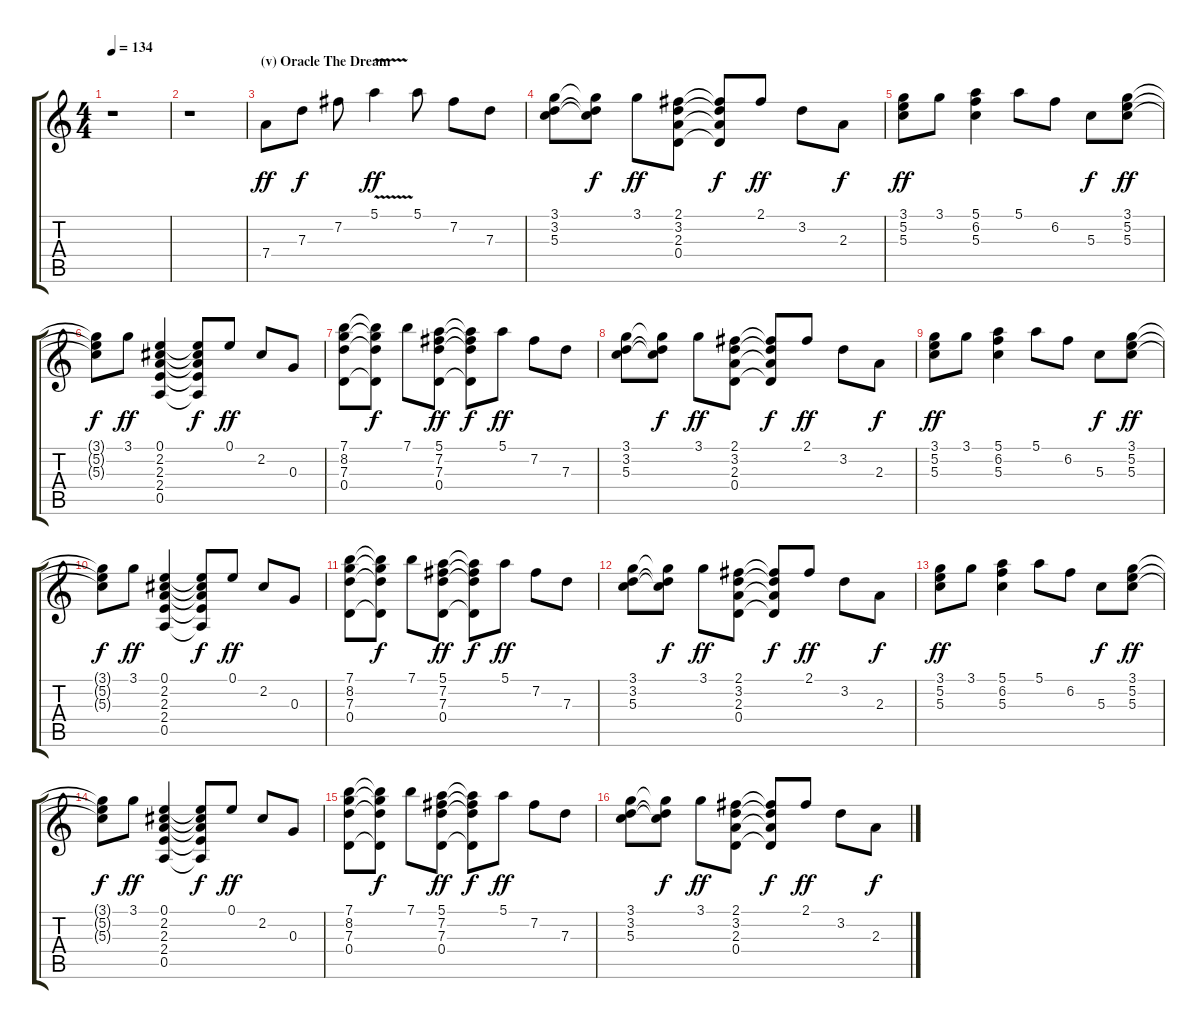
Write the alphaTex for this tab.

\track "" {instrument distortionguitar}
\staff {score tabs}
\tuning (E4 B3 G3 D3 A2 E2) {hide}
\ts (4 4)
\tempo 134
\clef g2
\ks c
r.1{dy ff instrument distortionguitar} |
r.1 |
\section ("" "(v) Oracle The Dream")
7.4.8 7.3.8{dy f} 7.2.8 5.1{v}.4{dy ff} 5.1.8 7.2.8 7.3.8 |
(3.1 3.2 5.3).8 (3.1{t} 3.2{t} 5.3{t}).8{dy f} 3.1.8{dy ff} (2.1 3.2 2.3 0.4).8 (2.1{t} 3.2{t} 2.3{t} 0.4{t}).8{dy f} 2.1.8{dy ff} 3.2.8 2.3.8{dy f} |
(3.1 5.2 5.3).8{dy ff} 3.1.8 (5.1 6.2 5.3).4 5.1.8 6.2.8 5.3.8{dy f} (3.1 5.2 5.3).8{dy ff} |
(3.1{t} 5.2{t} 5.3{t}).8{dy f} 3.1.8{dy ff} (0.1 2.2 2.3 2.4 0.5).4 (0.1{t} 2.2{t} 2.3{t} 2.4{t} 0.5{t}).8{dy f} 0.1.8{dy ff} 2.2.8 0.3.8 |
(7.1 8.2 7.3 0.4).8 (7.1{t} 8.2{t} 7.3{t} 0.4{t}).8{dy f} 7.1.8 (5.1 7.2 7.3 0.4).8{dy ff} (5.1{t} 7.2{t} 7.3{t} 0.4{t}).8{dy f} 5.1.8{dy ff} 7.2.8 7.3.8 |
(3.1 3.2 5.3).8 (3.1{t} 3.2{t} 5.3{t}).8{dy f} 3.1.8{dy ff} (2.1 3.2 2.3 0.4).8 (2.1{t} 3.2{t} 2.3{t} 0.4{t}).8{dy f} 2.1.8{dy ff} 3.2.8 2.3.8{dy f} |
(3.1 5.2 5.3).8{dy ff} 3.1.8 (5.1 6.2 5.3).4 5.1.8 6.2.8 5.3.8{dy f} (3.1 5.2 5.3).8{dy ff} |
(3.1{t} 5.2{t} 5.3{t}).8{dy f} 3.1.8{dy ff} (0.1 2.2 2.3 2.4 0.5).4 (0.1{t} 2.2{t} 2.3{t} 2.4{t} 0.5{t}).8{dy f} 0.1.8{dy ff} 2.2.8 0.3.8 |
(7.1 8.2 7.3 0.4).8 (7.1{t} 8.2{t} 7.3{t} 0.4{t}).8{dy f} 7.1.8 (5.1 7.2 7.3 0.4).8{dy ff} (5.1{t} 7.2{t} 7.3{t} 0.4{t}).8{dy f} 5.1.8{dy ff} 7.2.8 7.3.8 |
(3.1 3.2 5.3).8 (3.1{t} 3.2{t} 5.3{t}).8{dy f} 3.1.8{dy ff} (2.1 3.2 2.3 0.4).8 (2.1{t} 3.2{t} 2.3{t} 0.4{t}).8{dy f} 2.1.8{dy ff} 3.2.8 2.3.8{dy f} |
(3.1 5.2 5.3).8{dy ff} 3.1.8 (5.1 6.2 5.3).4 5.1.8 6.2.8 5.3.8{dy f} (3.1 5.2 5.3).8{dy ff} |
(3.1{t} 5.2{t} 5.3{t}).8{dy f} 3.1.8{dy ff} (0.1 2.2 2.3 2.4 0.5).4 (0.1{t} 2.2{t} 2.3{t} 2.4{t} 0.5{t}).8{dy f} 0.1.8{dy ff} 2.2.8 0.3.8 |
(7.1 8.2 7.3 0.4).8 (7.1{t} 8.2{t} 7.3{t} 0.4{t}).8{dy f} 7.1.8 (5.1 7.2 7.3 0.4).8{dy ff} (5.1{t} 7.2{t} 7.3{t} 0.4{t}).8{dy f} 5.1.8{dy ff} 7.2.8 7.3.8 |
(3.1 3.2 5.3).8 (3.1{t} 3.2{t} 5.3{t}).8{dy f} 3.1.8{dy ff} (2.1 3.2 2.3 0.4).8 (2.1{t} 3.2{t} 2.3{t} 0.4{t}).8{dy f} 2.1.8{dy ff} 3.2.8 2.3.8{dy f}
